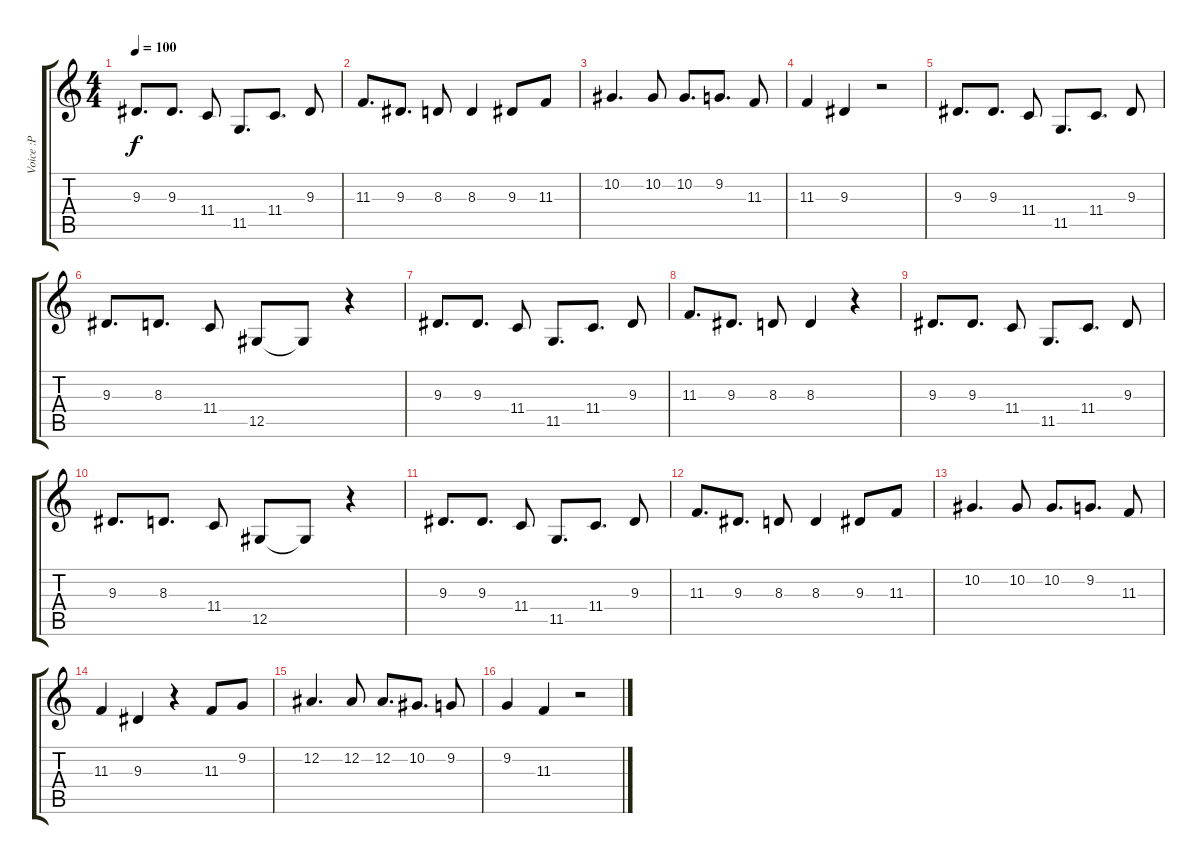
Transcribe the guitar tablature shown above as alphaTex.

\track ("Voice :P" "Voice :P") {instrument ocarina}
\staff {score tabs}
\tuning (Eb4 Bb3 Gb3 Db3 Ab2 Eb2) {hide}
\ts (4 4)
\tempo 100
\clef g2
\ks c
9.3.8{d dy f} 9.3.8{d} 11.4.8 11.5.8{d} 11.4.8{d} 9.3.8 |
11.3.8{d} 9.3.8{d} 8.3.8 8.3.4 9.3.8 11.3.8 |
10.2.4{d} 10.2.8 10.2.8{d} 9.2.8{d} 11.3.8 |
11.3.4 9.3.4 r.2 |
9.3.8{d} 9.3.8{d} 11.4.8 11.5.8{d} 11.4.8{d} 9.3.8 |
9.3.8{d} 8.3.8{d} 11.4.8 12.5.8 12.5{t}.8 r.4 |
9.3.8{d} 9.3.8{d} 11.4.8 11.5.8{d} 11.4.8{d} 9.3.8 |
11.3.8{d} 9.3.8{d} 8.3.8 8.3.4 r.4 |
9.3.8{d} 9.3.8{d} 11.4.8 11.5.8{d} 11.4.8{d} 9.3.8 |
9.3.8{d} 8.3.8{d} 11.4.8 12.5.8 12.5{t}.8 r.4 |
9.3.8{d} 9.3.8{d} 11.4.8 11.5.8{d} 11.4.8{d} 9.3.8 |
11.3.8{d} 9.3.8{d} 8.3.8 8.3.4 9.3.8 11.3.8 |
10.2.4{d} 10.2.8 10.2.8{d} 9.2.8{d} 11.3.8 |
11.3.4 9.3.4 r.4 11.3.8 9.2.8 |
12.2.4{d} 12.2.8 12.2.8{d} 10.2.8{d} 9.2.8 |
9.2.4 11.3.4 r.2
